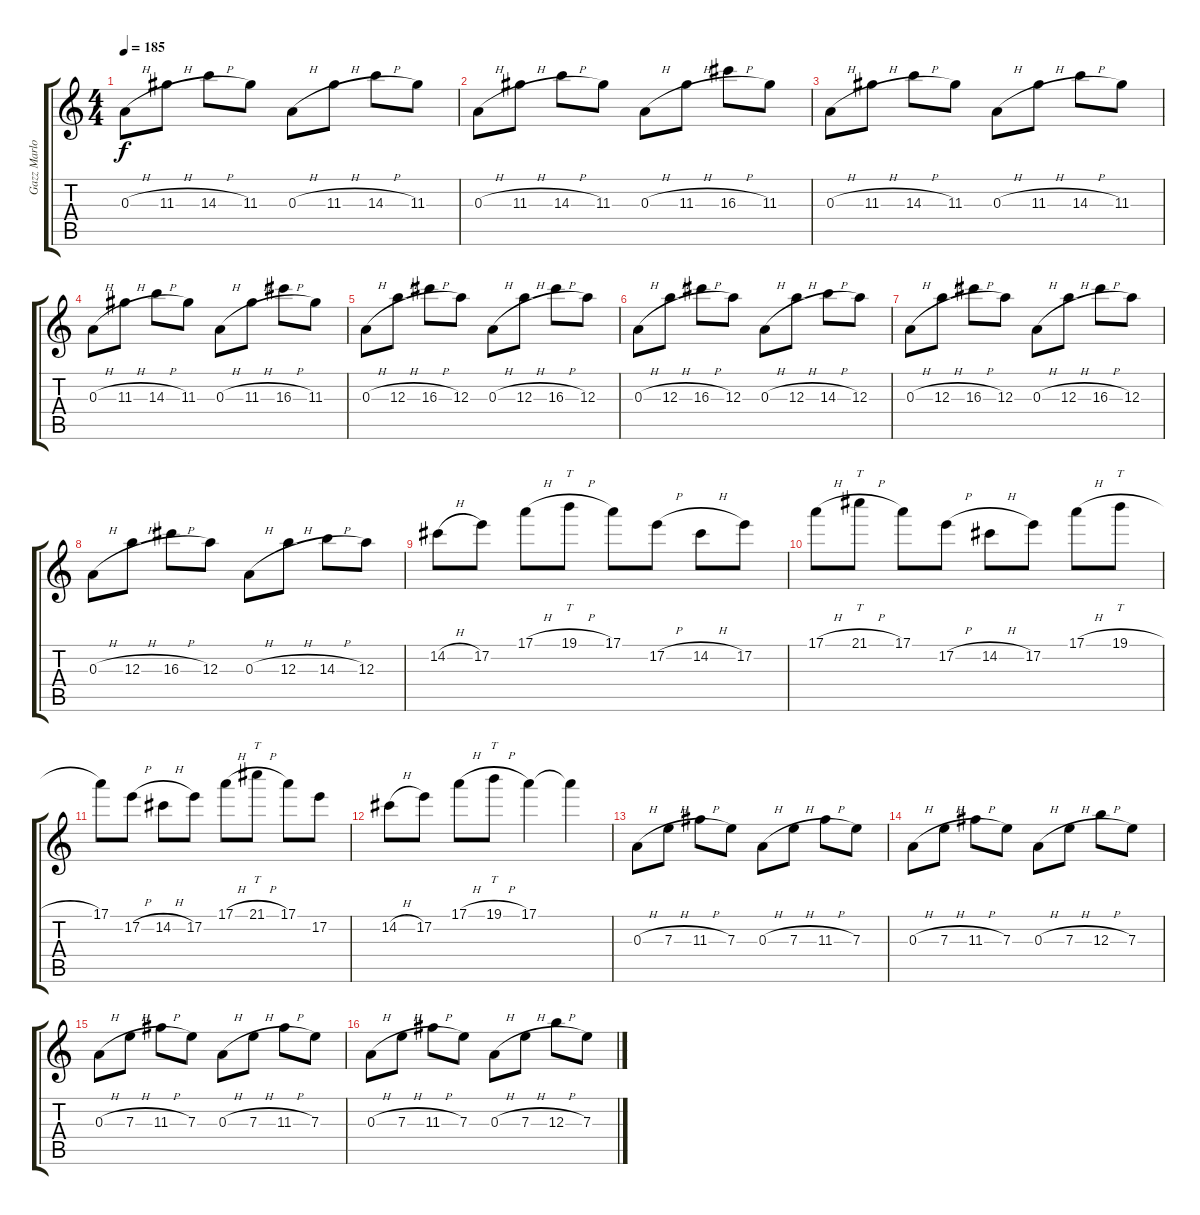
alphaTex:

\track ("Gazz Marlow" "Gazz Marlo") {instrument distortionguitar}
\staff {score tabs}
\tuning (E4 B3 A3 D3 A2 D2) {hide}
\ts (4 4)
\tempo 185
\clef g2
\ks c
0.3{h}.8{dy f} 11.3{h}.8 14.3{h}.8 11.3.8 0.3{h}.8 11.3{h}.8 14.3{h}.8 11.3.8 |
0.3{h}.8 11.3{h}.8 14.3{h}.8 11.3.8 0.3{h}.8 11.3{h}.8 16.3{h}.8 11.3.8 |
0.3{h}.8 11.3{h}.8 14.3{h}.8 11.3.8 0.3{h}.8 11.3{h}.8 14.3{h}.8 11.3.8 |
0.3{h}.8 11.3{h}.8 14.3{h}.8 11.3.8 0.3{h}.8 11.3{h}.8 16.3{h}.8 11.3.8 |
0.3{h}.8 12.3{h}.8 16.3{h}.8 12.3.8 0.3{h}.8 12.3{h}.8 16.3{h}.8 12.3.8 |
0.3{h}.8 12.3{h}.8 16.3{h}.8 12.3.8 0.3{h}.8 12.3{h}.8 14.3{h}.8 12.3.8 |
0.3{h}.8 12.3{h}.8 16.3{h}.8 12.3.8 0.3{h}.8 12.3{h}.8 16.3{h}.8 12.3.8 |
0.3{h}.8 12.3{h}.8 16.3{h}.8 12.3.8 0.3{h}.8 12.3{h}.8 14.3{h}.8 12.3.8 |
14.2{h}.8 17.2.8 17.1{h}.8 19.1{h}.8{tt} 17.1.8 17.2{h}.8 14.2{h}.8 17.2.8 |
17.1{h}.8 21.1{h}.8{tt} 17.1.8 17.2{h}.8 14.2{h}.8 17.2.8 17.1{h}.8 19.1{h}.8{tt} |
17.1.8 17.2{h}.8 14.2{h}.8 17.2.8 17.1{h}.8 21.1{h}.8{tt} 17.1.8 17.2.8 |
14.2{h}.8 17.2.8 17.1{h}.8 19.1{h}.8{tt} 17.1.4 17.1{t}.4 |
0.3{h}.8 7.3{h}.8 11.3{h}.8 7.3.8 0.3{h}.8 7.3{h}.8 11.3{h}.8 7.3.8 |
0.3{h}.8 7.3{h}.8 11.3{h}.8 7.3.8 0.3{h}.8 7.3{h}.8 12.3{h}.8 7.3.8 |
0.3{h}.8 7.3{h}.8 11.3{h}.8 7.3.8 0.3{h}.8 7.3{h}.8 11.3{h}.8 7.3.8 |
0.3{h}.8 7.3{h}.8 11.3{h}.8 7.3.8 0.3{h}.8 7.3{h}.8 12.3{h}.8 7.3.8
